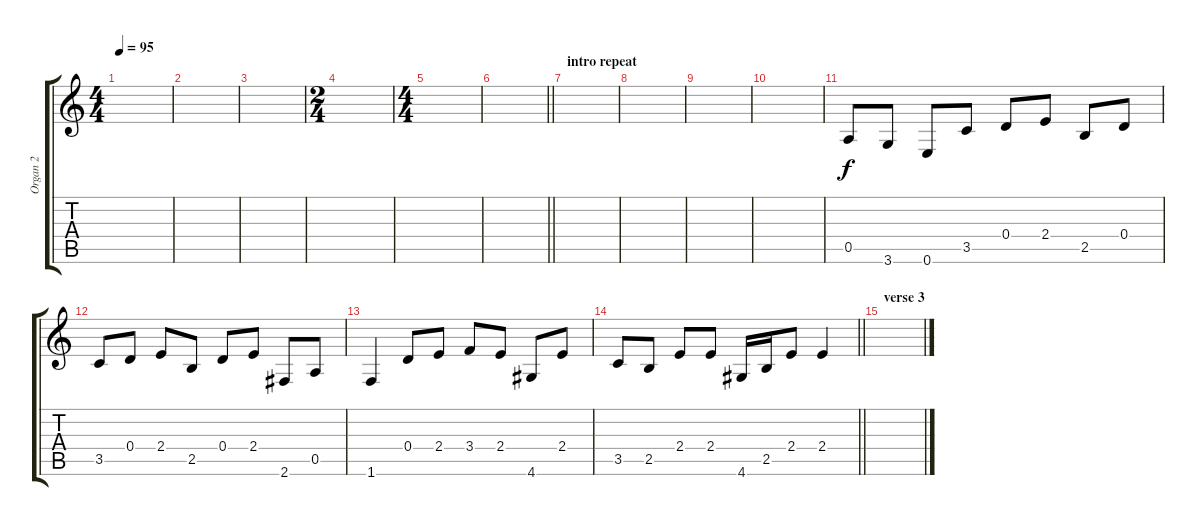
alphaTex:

\track ("Organ 2" "Organ 2") {instrument electricbasspick}
\staff {score tabs}
\tuning (E4 B3 G3 D3 A2 E2) {hide}
\ts (4 4)
\tempo 95
\clef g2
\ks c
|
|
|
\ts (2 4)
|
\ts (4 4)
|
\barLineRight lightlight
|
\section ("" "intro repeat")
|
|
|
|
0.5.8 3.6.8 0.6.8 3.5.8 0.4.8 2.4.8 2.5.8 0.4.8 |
3.5.8 0.4.8 2.4.8 2.5.8 0.4.8 2.4.8 2.6.8 0.5.8 |
1.6.4 0.4.8 2.4.8 3.4.8 2.4.8 4.6.8 2.4.8 |
\barLineRight lightlight
3.5.8 2.5.8 2.4.8 2.4.8 4.6.16 2.5.16 2.4.8 2.4.4 |
\section ("" "verse 3")
